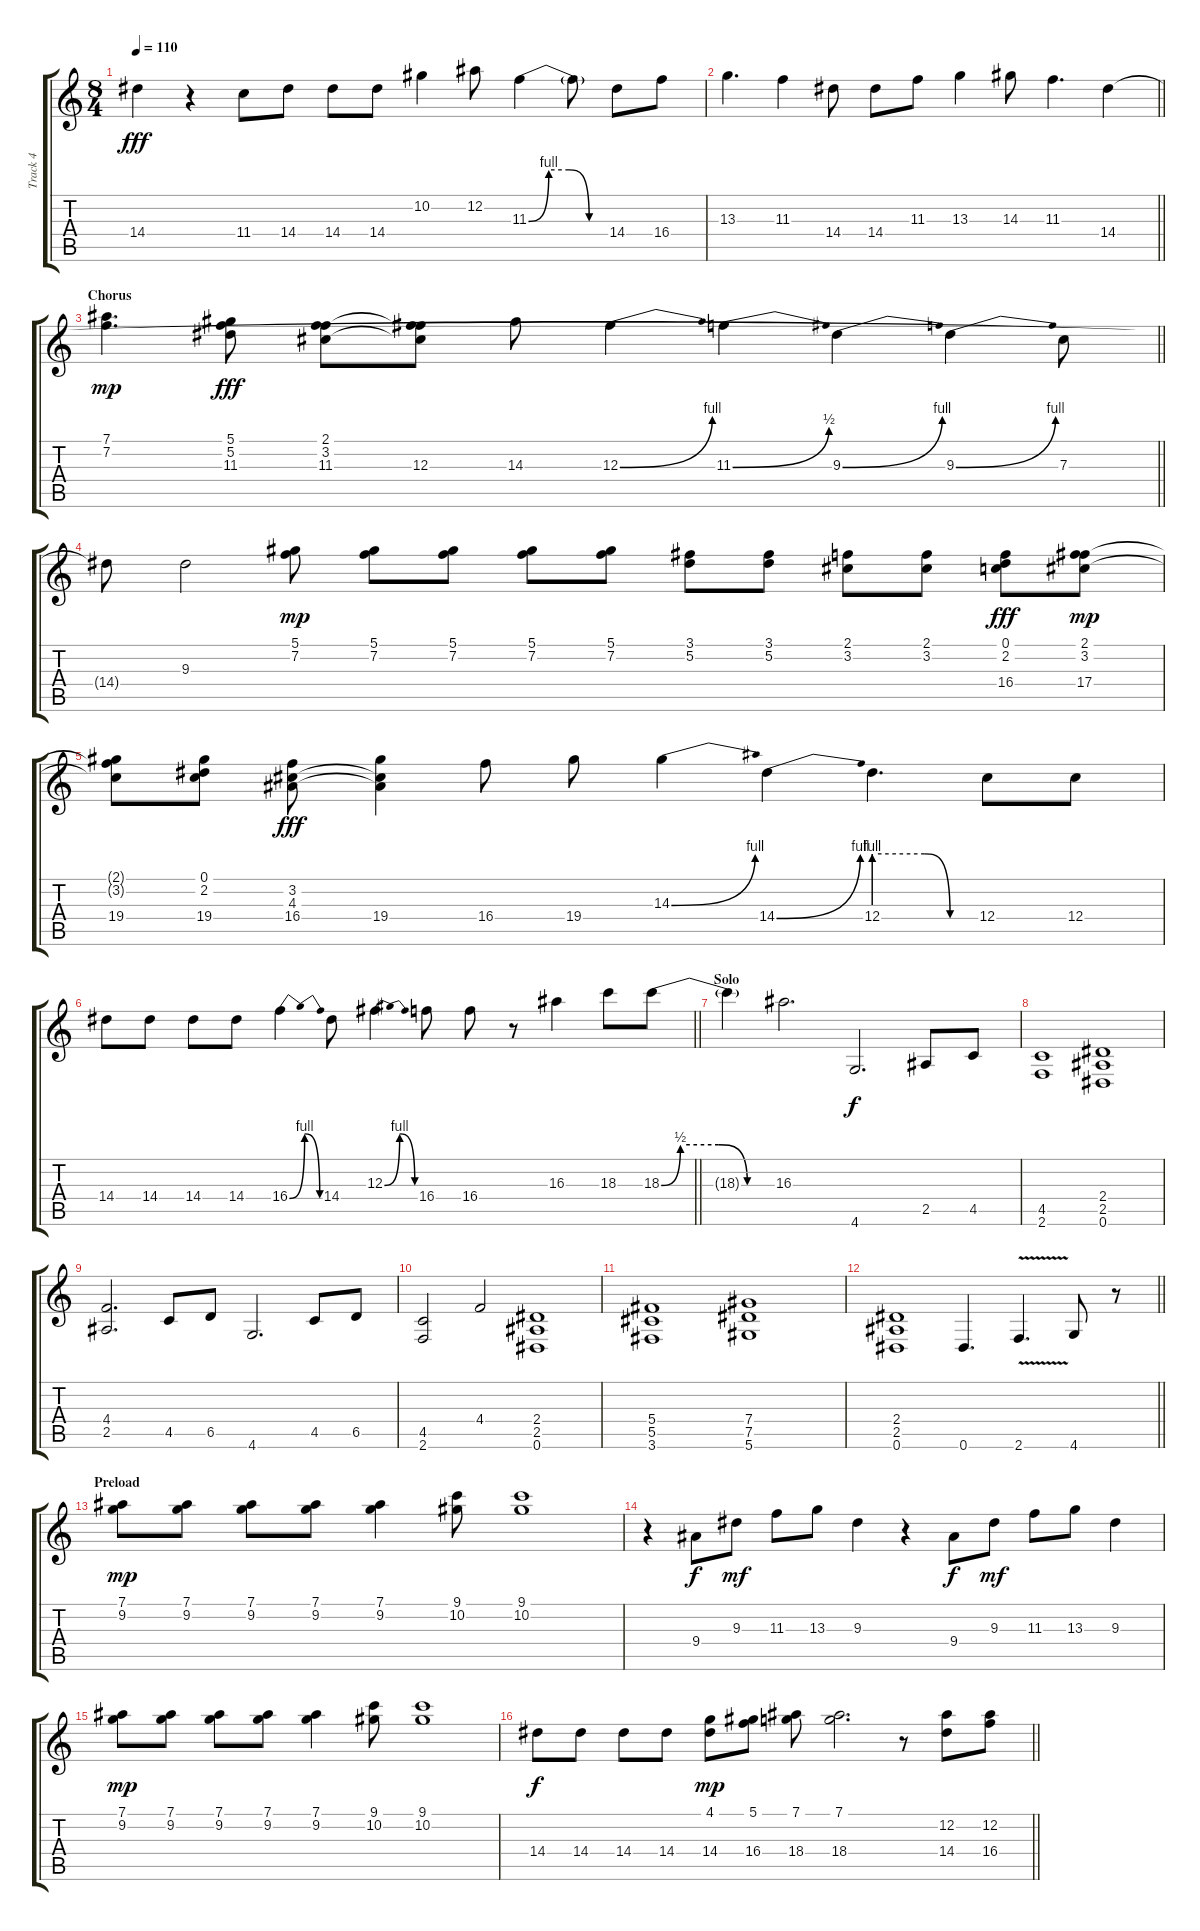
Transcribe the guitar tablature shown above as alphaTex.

\track ("Track 4" "Track 4") {instrument acousticguitarsteel}
\staff {score tabs}
\tuning (Eb4 Bb3 Gb3 Db3 Ab2 Eb2) {hide}
\ts (8 4)
\tempo 110
\clef g2
\ks c
14.4.4{dy fff} r.4 11.4.8 14.4.8 14.4.8 14.4.8 10.2.4 12.2.8 11.3{be (custom 0 0 15 4 30 4 45 0 60 0)}.4 11.3{t}.8 14.4.8 16.4.8 |
\barLineRight lightlight
13.3.4{d} 11.3.4 14.4.8 14.4.8 11.3.8 13.3.4 14.3.8 11.3.4{d} 14.4.4 |
\section ("" "Chorus")
\barLineRight lightlight
(7.1 7.2).4{d dy mp} (5.1 5.2 11.3).8{dy fff} (2.1 3.2 11.3).8 (2.1{t} 3.2{t} 12.3).8 14.3.8 12.3{be (bend 0 0 60 4)}.4 11.3{be (bend 0 0 60 2)}.4 9.3{be (bend 0 0 60 4)}.4 9.3{be (bend 0 0 60 4)}.4 7.3.8 |
14.4{t}.8 9.3.2 (5.1 7.2).8{dy mp} (5.1 7.2).8 (5.1 7.2).8 (5.1 7.2).8 (5.1 7.2).8 (3.1 5.2).8 (3.1 5.2).8 (2.1 3.2).8 (2.1 3.2).8 (0.1 2.2 16.4).8{dy fff} (2.1 3.2 17.4).8{dy mp} |
(2.1{t} 3.2{t} 19.4).8 (0.1 2.2 19.4).8 (3.2 4.3 16.4).8{dy fff} (3.2{t} 4.3{t} 19.4).4 16.4.8 19.4.8 14.3{be (bend 0 0 60 4)}.4 14.4{be (bend 0 0 60 4)}.4 12.4{be (custom 0 4 30 4 45 0 60 0)}.4{d} 12.4.8 12.4.8 |
\barLineRight lightlight
14.4.8 14.4.8 14.4.8 14.4.8 16.4{be (bendrelease 0 0 15 4 45 4 60 0)}.4 14.4.8 12.3{be (bendrelease 0 0 15 4 45 4 60 0)}.4 16.4.8 16.4.8 r.8 16.3.4 18.3.8 18.3{be (custom 0 0 10 2 30 2 45 0 60 0)}.8 |
\section ("" "Solo")
18.3{t}.4 16.3.2{d} 4.6.2{d dy f instrument overdrivenguitar} 2.5.8 4.5.8 |
(4.5 2.6).1 (2.4 2.5 0.6).1 |
(4.4 2.5).2{d} 4.5.8 6.5.8 4.6.2{d} 4.5.8 6.5.8 |
(4.5 2.6).2 4.4.2 (2.4 2.5 0.6).1 |
(5.4 5.5 3.6).1 (7.4 7.5 5.6).1 |
\barLineRight lightlight
(2.4 2.5 0.6).1 0.6.4{d} 2.6{v}.4{d} 4.6.8 r.8 |
\section ("" "Preload")
(7.1 9.2).8{dy mp instrument acousticguitarsteel} (7.1 9.2).8 (7.1 9.2).8 (7.1 9.2).8 (7.1 9.2).4 (9.1 10.2).8 (9.1 10.2).1 |
r.4 9.4.8{dy f} 9.3.8{dy mf} 11.3.8 13.3.8 9.3.4 r.4 9.4.8{dy f} 9.3.8{dy mf} 11.3.8 13.3.8 9.3.4 |
(7.1 9.2).8{dy mp} (7.1 9.2).8 (7.1 9.2).8 (7.1 9.2).8 (7.1 9.2).4 (9.1 10.2).8 (9.1 10.2).1 |
\barLineRight lightlight
14.4.8{dy f} 14.4.8 14.4.8 14.4.8 (4.1 14.4).8{dy mp} (5.1 16.4).8 (7.1 18.4).8 (7.1 18.4).2{d} r.8 (12.2 14.4).8 (12.2 16.4).8
